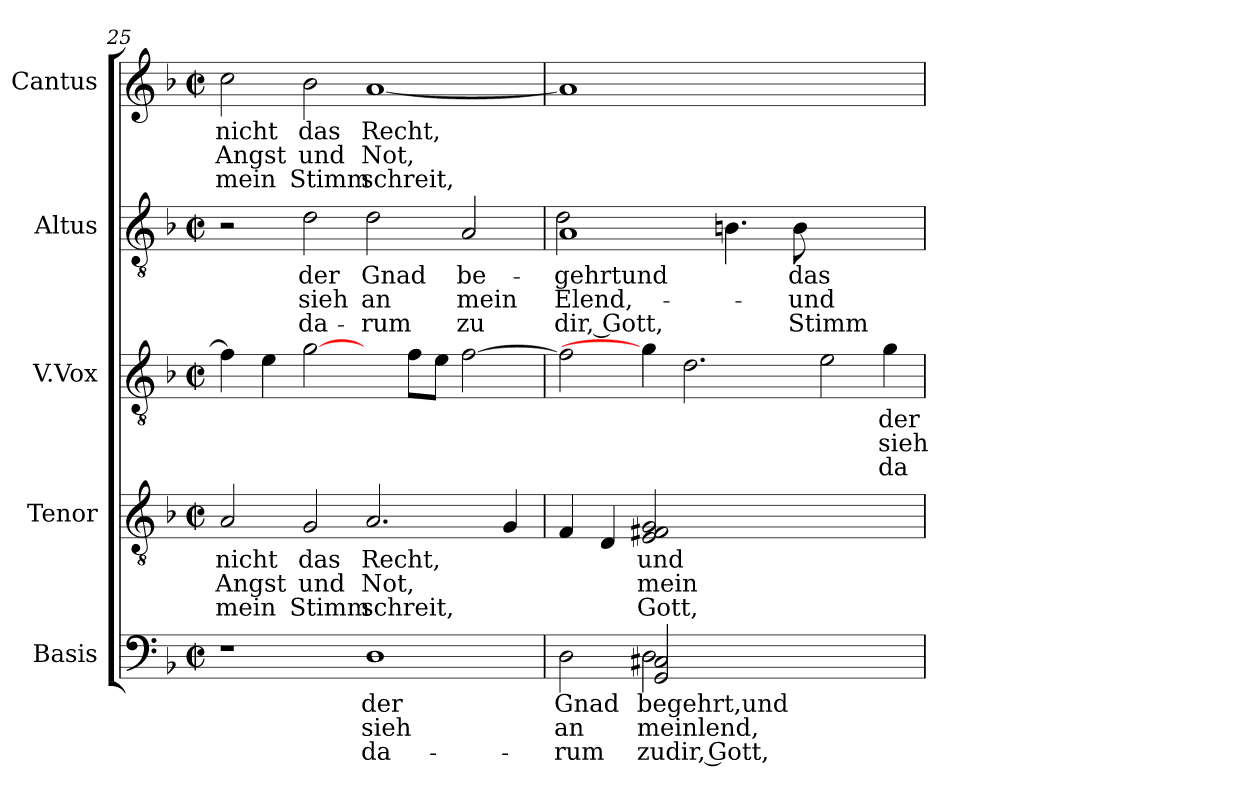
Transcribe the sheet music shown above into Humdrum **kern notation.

**kern	**text	**text	**text	**kern	**text	**text	**text	**kern	**text	**text	**text	**kern	**text	**text	**text	**kern	**text	**text	**text
*part5	*part5	*part5	*part5	*part4	*part4	*part4	*part4	*part3	*part3	*part3	*part3	*part2	*part2	*part2	*part2	*part1	*part1	*part1	*part1
*staff5	*staff5	*staff5	*staff5	*staff4	*staff4	*staff4	*staff4	*staff3	*staff3	*staff3	*staff3	*staff2	*staff2	*staff2	*staff2	*staff1	*staff1	*staff1	*staff1
*I"Basis	*	*	*	*I"Tenor	*	*	*	*I"V.Vox	*	*	*	*I"Altus	*	*	*	*I"Cantus	*	*	*
*I'B	*	*	*	*I'T	*	*	*	*	*	*	*	*I'A	*	*	*	*I'C	*	*	*
*clefF4	*	*	*	*clefGv2	*	*	*	*clefGv2	*	*	*	*clefGv2	*	*	*	*clefG2	*	*	*
*k[b-]	*	*	*	*k[b-]	*	*	*	*k[b-]	*	*	*	*k[b-]	*	*	*	*k[b-]	*	*	*
*F:	*	*	*	*F:	*	*	*	*F:	*	*	*	*F:	*	*	*	*F:	*	*	*
*M2/2	*	*	*	*M2/2	*	*	*	*M2/2	*	*	*	*M2/2	*	*	*	*M2/2	*	*	*
*met(c|)	*	*	*	*met(c|)	*	*	*	*met(c|)	*	*	*	*met(c|)	*	*	*	*met(c|)	*	*	*
=25	=25	=25	=25	=25	=25	=25	=25	=25	=25	=25	=25	=25	=25	=25	=25	=25	=25	=25	=25
!	!	!	!	!	!LO:LY:b:cj	!LO:LY:b:cj	!LO:LY:b:cj	!	!LO:LY:b:cj	!	!	!	!	!	!	!	!LO:LY:b:cj	!LO:LY:b:cj	!LO:LY:b:cj
1r	.	.	.	2A/	nicht	Angst	mein	4f\]	.	.	.	2r	.	.	.	2cc\	nicht	Angst	mein
!	!	!	!	!	!	!	!	!	!LO:LY:b:cj	!	!	!	!	!	!	!	!	!	!
.	.	.	.	.	.	.	.	4e\	.	.	.	.	.	.	.	.	.	.	.
!	!	!	!	!	!LO:LY:b:cj	!LO:LY:b:cj	!LO:LY:b:cj	!	!LO:LY:b:cj	!	!	!	!LO:LY:b:cj	!LO:LY:b:cj	!LO:LY:b:cj	!	!LO:LY:b:cj	!LO:LY:b:cj	!LO:LY:b:cj
.	.	.	.	2G/	das	und	Stimm	[2g\	.	.	.	2d\	der	sieh	da-	2b-\	das	und	Stimm
!	!LO:LY:b:cj	!LO:LY:b:cj	!LO:LY:b:cj	!	!LO:LY:b:cj	!LO:LY:b:cj	!LO:LY:b:cj	!	!	!	!	!	!LO:LY:b:cj	!LO:LY:b:cj	!LO:LY:b:cj	!	!LO:LY:b:cj	!LO:LY:b:cj	!LO:LY:b:cj
1D	der	sieh	da-	2.A/	Recht,	Not,	schreit,	4ryy	.	.	.	2d\	-Gnad	an	rum	[<1a	Recht,	Not,	schreit,
!	!	!	!	!	!	!	!	!	!LO:LY:b:cj	!	!	!	!	!	!	!	!	!	!
.	.	.	.	.	.	.	.	8f\L	.	.	.	.	.	.	.	.	.	.	.
!	!	!	!	!	!	!	!	!	!LO:LY:b:cj	!	!	!	!	!	!	!	!	!	!
.	.	.	.	.	.	.	.	8e\J	.	.	.	.	.	.	.	.	.	.	.
!	!	!	!	!	!	!	!	!	!LO:LY:b:cj	!	!	!	!LO:LY:b:cj	!LO:LY:b:cj	!LO:LY:b:cj	!	!	!	!
.	.	.	.	.	.	.	.	[<2f\	.	.	.	2A/	be-	-mein	zu	.	.	.	.
!	!	!	!	!	!LO:LY:b:cj	!LO:LY:b:cj	!LO:LY:b:cj	!	!	!	!	!	!	!	!	!	!	!	!
.	.	.	.	4G/	.	.	.	.	.	.	.	.	.	.	.	.	.	.	.
!!LO:PB:g=z
=26	=26	=26	=26	=26	=26	=26	=26	=26	=26	=26	=26	=26	=26	=26	=26	=26	=26	=26	=26
!	!LO:LY:b:cj	!LO:LY:b:cj	!LO:LY:b:cj	!	!LO:LY:b:cj	!LO:LY:b:cj	!LO:LY:b:cj	!	!	!	!	!	!LO:LY:b:cj	!LO:LY:b:cj	!LO:LY:b:cj	!	!LO:LY:b:cj	!	!
*^	*	*	*	*	*	*	*	*	*	*	*	*^	*	*	*	*	*	*	*
2D\	2ryy	-Gnad	an	rum	4F/	.	.	.	2f\]	.	.	.	1A	2d\	gehrtund	Elend,-	-dir, Gott,	1a]	.	.	.
!	!	!	!	!	!	!LO:LY:b:cj	!LO:LY:b:cj	!LO:LY:b:cj	!	!	!	!	!	!	!	!	!	!	!	!	!
.	.	.	.	.	4D/	.	.	.	.	.	.	.	.	.	.	.	.	.	.	.	.
!	!	!LO:LY:b:cj	!LO:LY:b:cj	!LO:LY:b:cj	!	!LO:LY:b:cj	!LO:LY:b:cj	!LO:LY:b:cj	!	!	!	!	!	!	!	!	!	!	!	!	!
2D\	2C#X/ 2GG/	begehrt,und-	-meinlend,	zudir, Gott,	2F#X/ 2E/ 2G/	und	mein	Gott,	4g\]	.	.	.	.	2.ryy	.	.	.	.	.	.	.
.	.	.	.	.	.	.	.	.	2.d\	.	.	.	.	.	.	.	.	.	.	.	.
1ryy	1ryy	.	.	.	1ryy	.	.	.	.	.	.	.	4.Bn\	.	.	.	.	1ryy	.	.	.
.	.	.	.	.	.	.	.	.	.	.	.	.	.	1ryy	.	.	.	.	.	.	.
!	!	!	!	!	!	!	!	!	!	!	!	!	!	!	!LO:LY:b:cj	!LO:LY:b:cj	!LO:LY:b:cj	!	!	!	!
.	.	.	.	.	.	.	.	.	.	.	.	.	8B\	.	das	und	Stimm	.	.	.	.
.	.	.	.	.	.	.	.	.	2e\	.	.	.	2.ryy	.	.	.	.	.	.	.	.
!	!	!	!	!	!	!	!	!	!	!LO:LY:b:cj	!LO:LY:b:cj	!LO:LY:b:cj	!	!	!	!	!	!	!	!	!
4ryy	4ryy	.	.	.	4ryy	.	.	.	4g\	der	sieh	da-	.	.	.	.	.	4ryy	.	.	.
*v	*v	*	*	*	*	*	*	*	*	*	*	*	*v	*v	*	*	*	*	*	*	*
=	=	=	=	=	=	=	=	=	=	=	=	=	=	=	=	=	=	=	=
*-	*-	*-	*-	*-	*-	*-	*-	*-	*-	*-	*-	*-	*-	*-	*-	*-	*-	*-	*-
